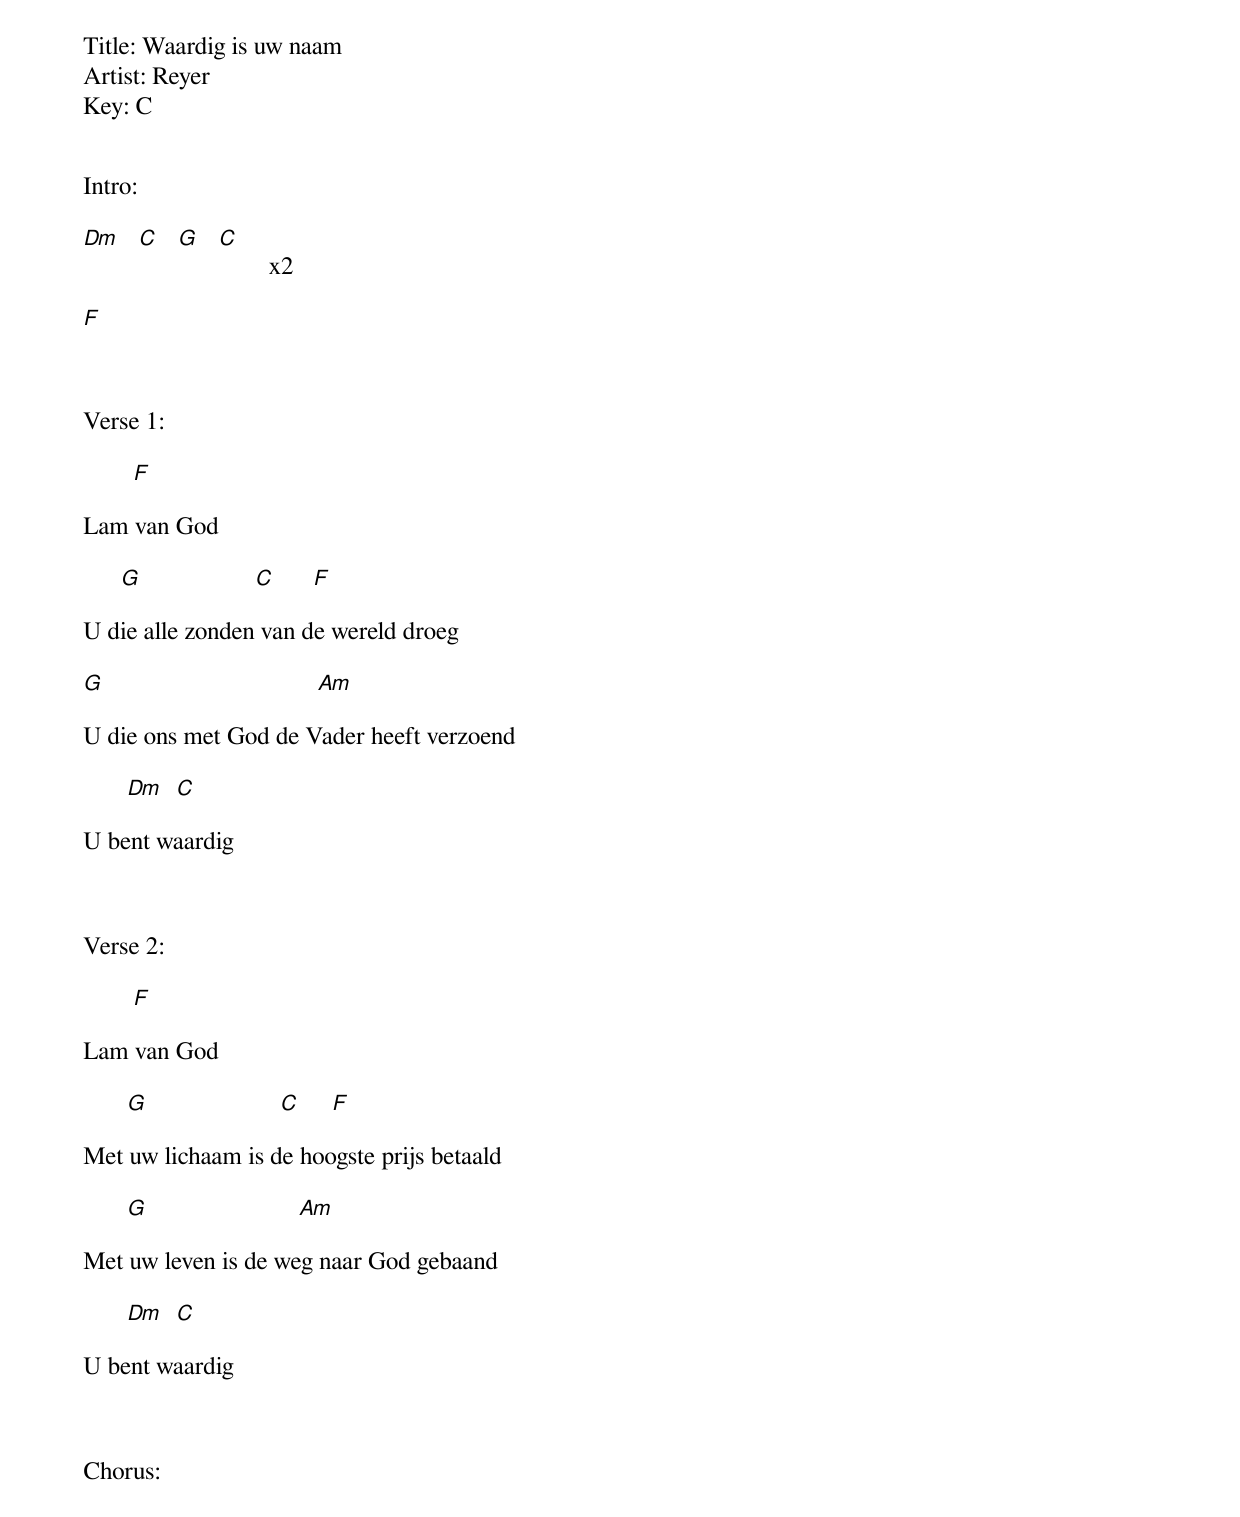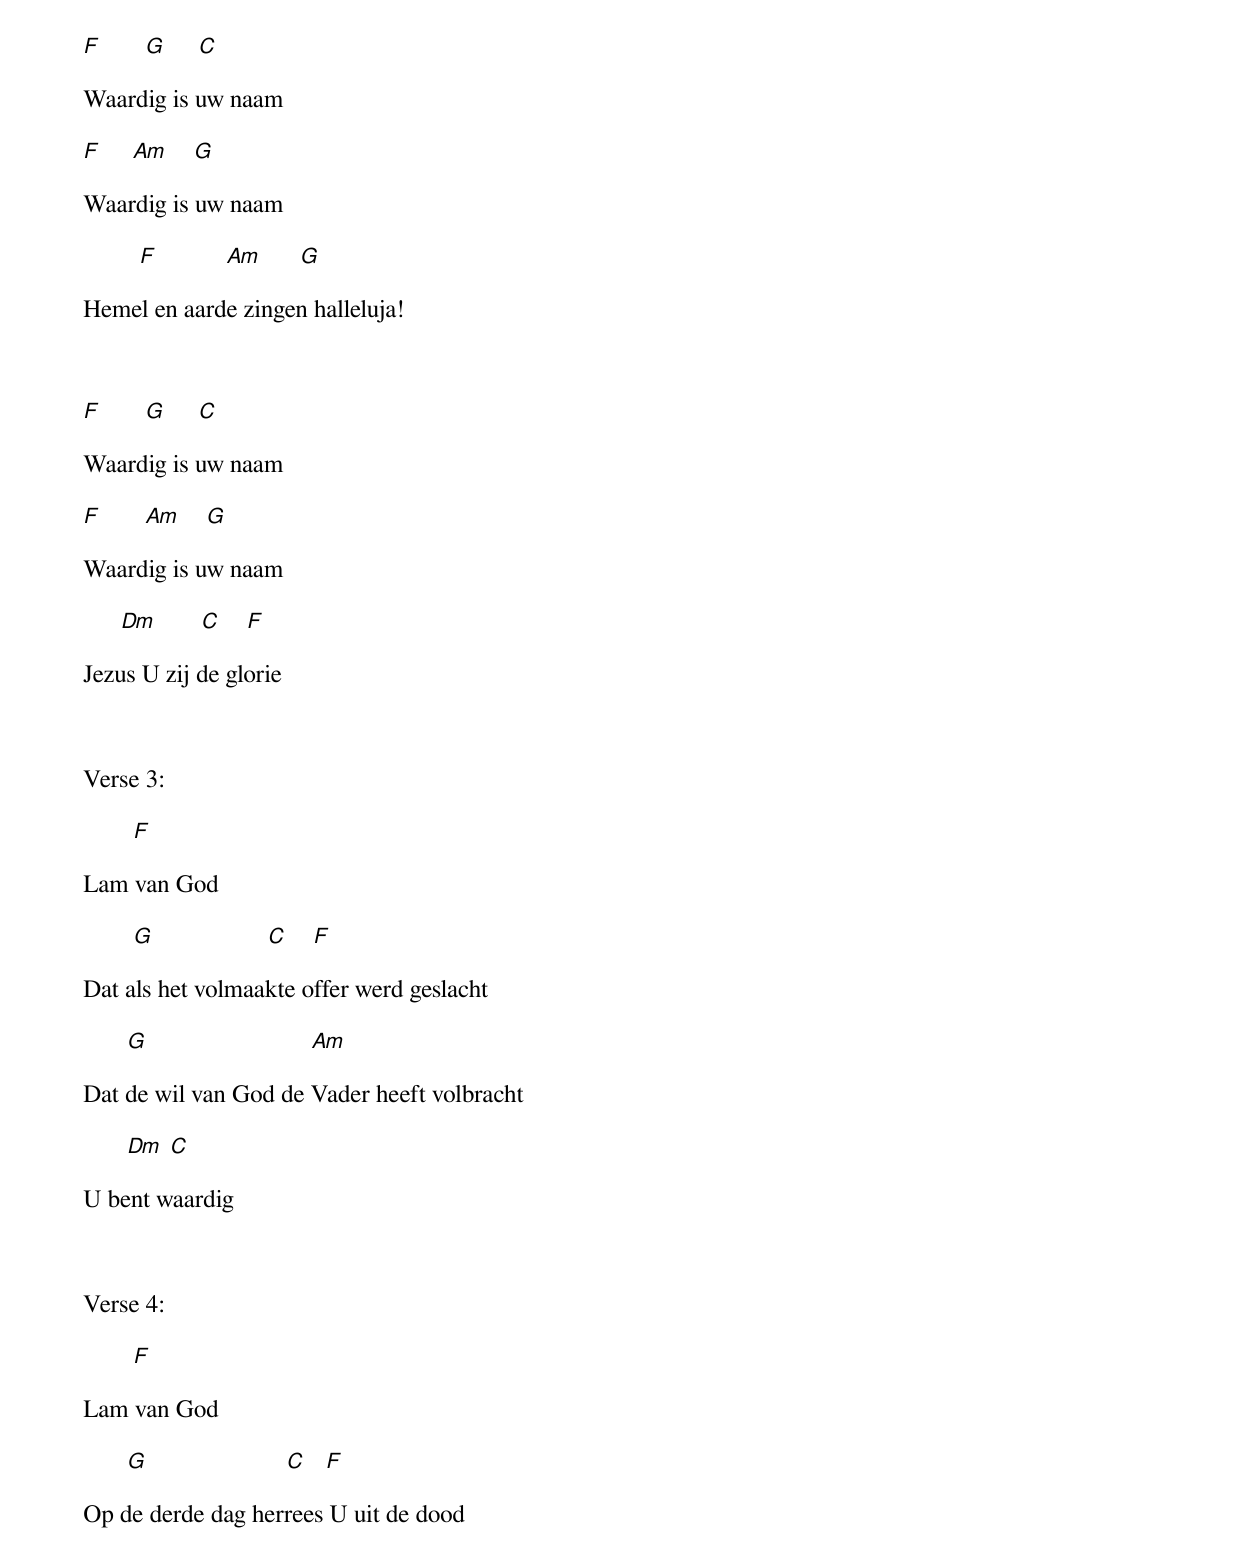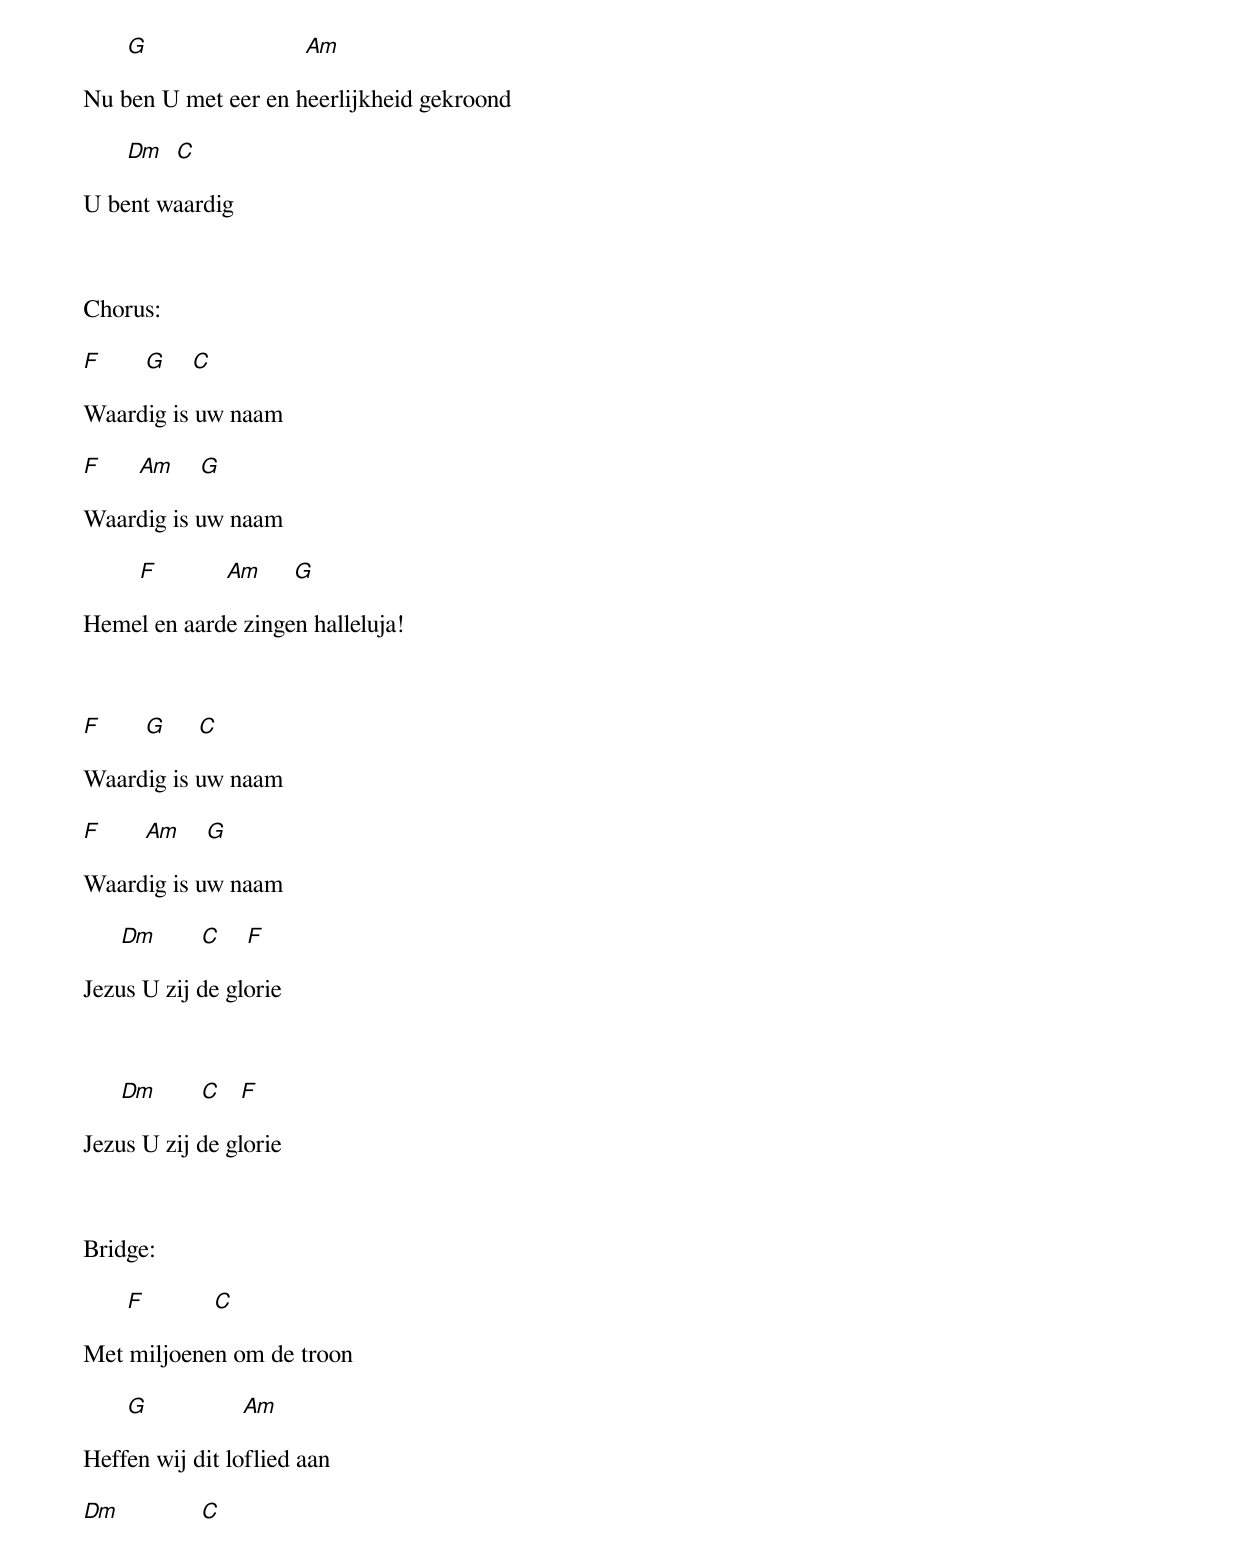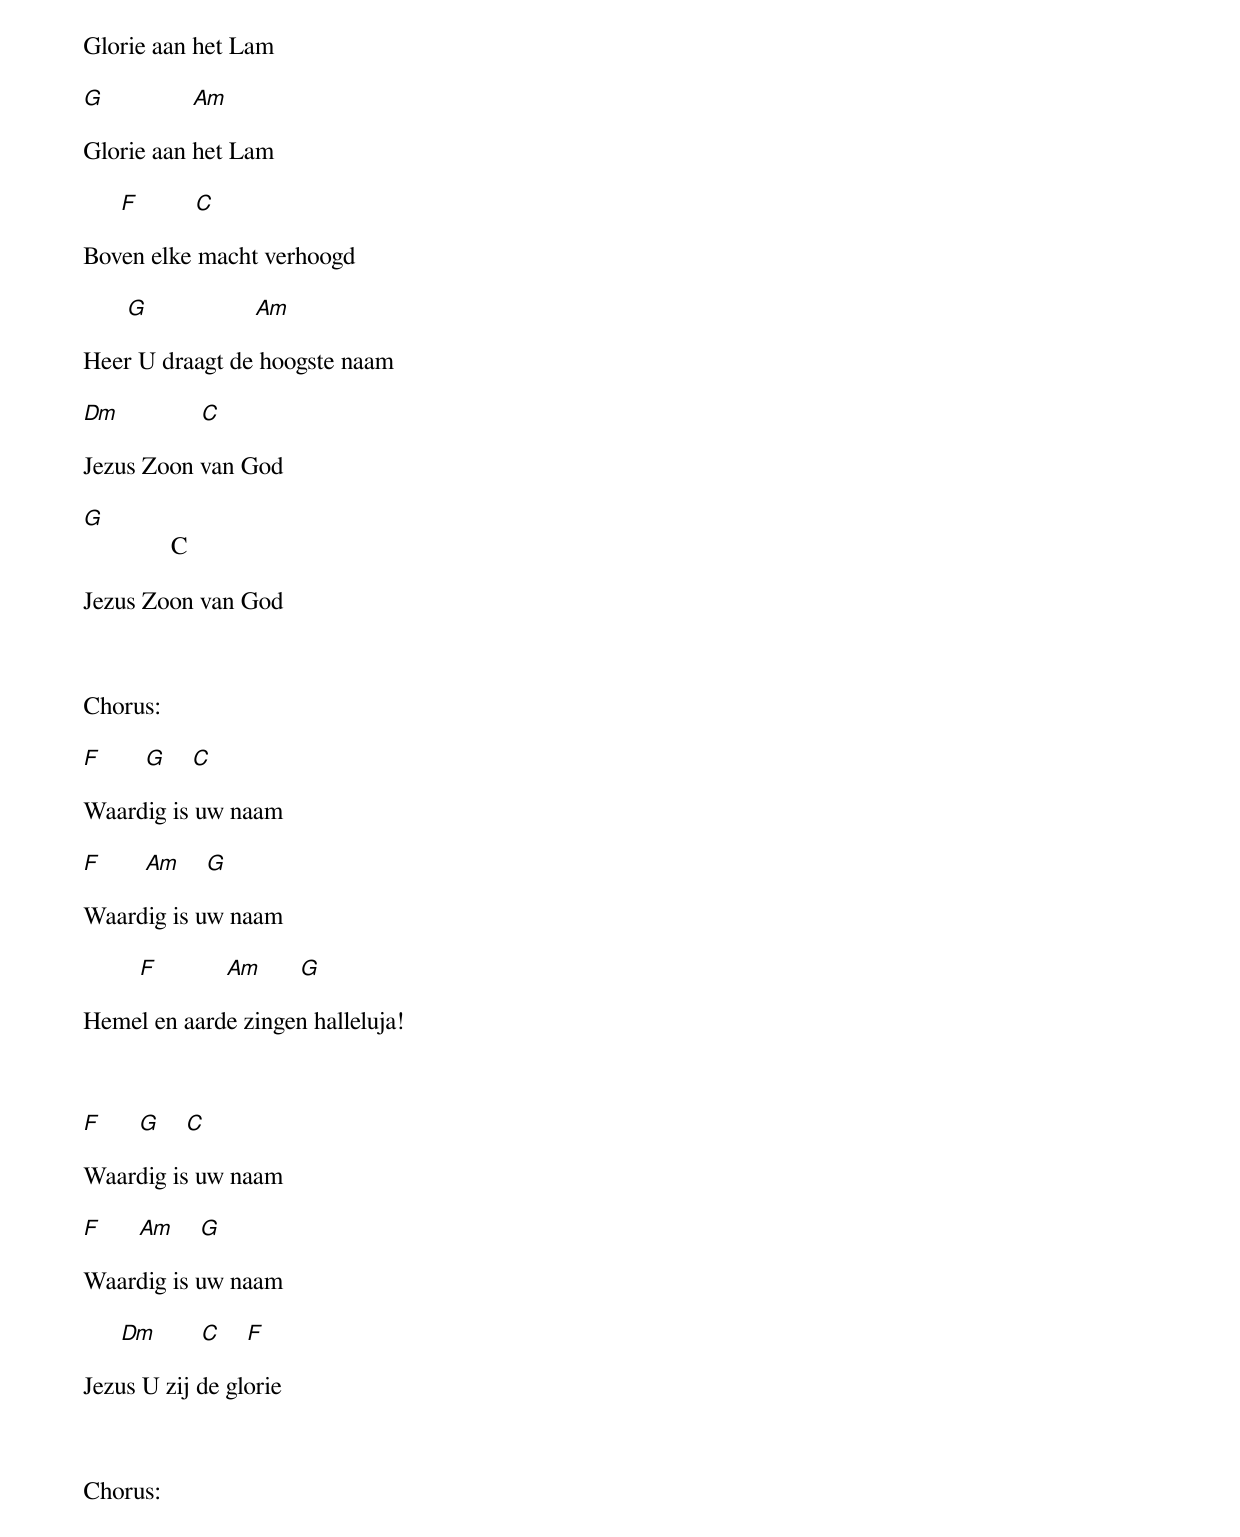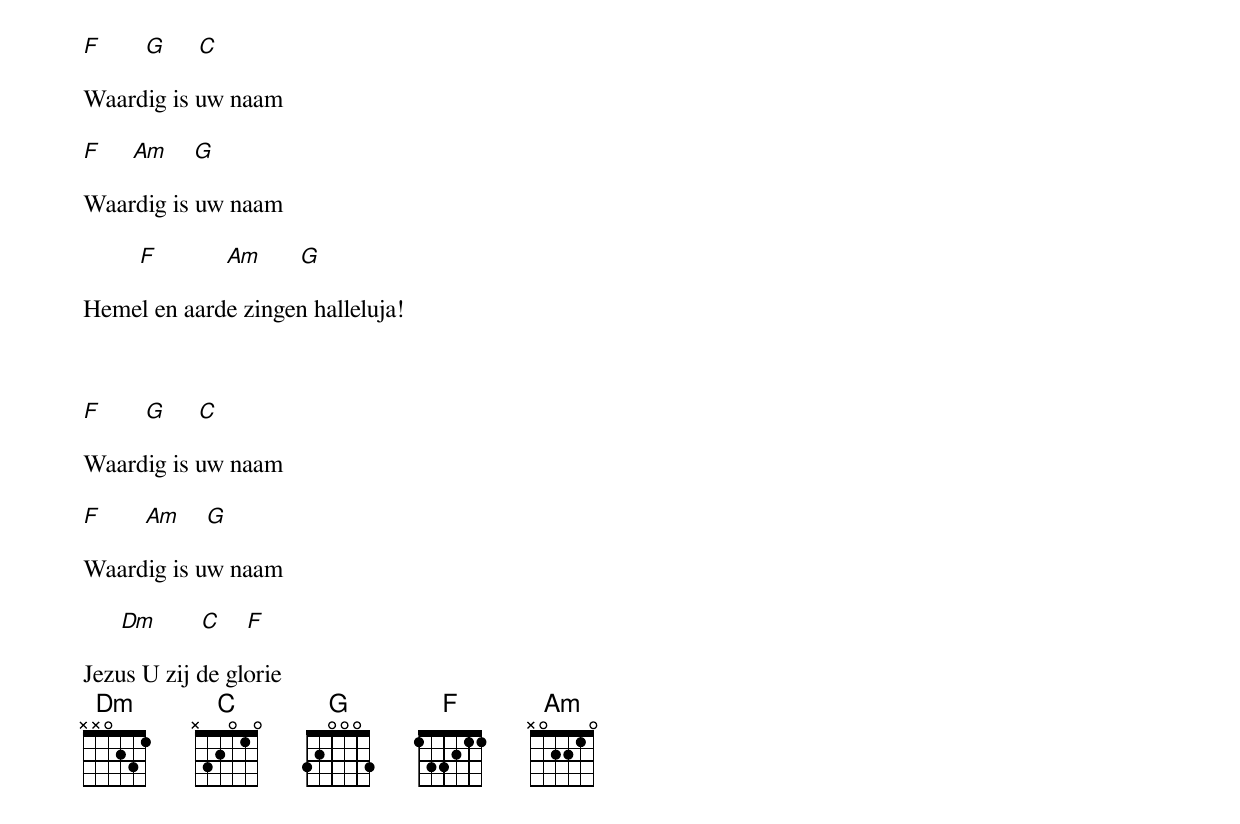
Title: Waardig is uw naam
Artist: Reyer
Key: C


Intro:

[Dm]   [C]   [G]   [C]        x2

[F]



Verse 1:

        [F]

Lam van God

      [G]                  [C]      [F]

U die alle zonden van de wereld droeg

[G]                                  [Am]

U die ons met God de Vader heeft verzoend

       [Dm]  [C]

U bent waardig



Verse 2:

        [F]

Lam van God

       [G]                     [C]     [F]

Met uw lichaam is de hoogste prijs betaald

       [G]                        [Am]

Met uw leven is de weg naar God gebaand

       [Dm]  [C]

U bent waardig



Chorus:

[F]       [G]     [C]

Waardig is uw naam

[F]     [Am]    [G]

Waardig is uw naam

         [F]           [Am]      [G]

Hemel en aarde zingen halleluja!



[F]       [G]     [C]

Waardig is uw naam

[F]       [Am]    [G]

Waardig is uw naam

      [Dm]       [C]    [F]

Jezus U zij de glorie



Verse 3:

        [F]

Lam van God

        [G]                  [C]    [F]

Dat als het volmaakte offer werd geslacht

       [G]                          [Am]

Dat de wil van God de Vader heeft volbracht

       [Dm] [C]

U bent waardig



Verse 4:

        [F]

Lam van God

       [G]                      [C]   [F]

Op de derde dag herrees U uit de dood

       [G]                         [Am]

Nu ben U met eer en heerlijkheid gekroond

       [Dm]  [C]

U bent waardig



Chorus:

[F]       [G]    [C]

Waardig is uw naam

[F]      [Am]    [G]

Waardig is uw naam

         [F]           [Am]     [G]

Hemel en aarde zingen halleluja!



[F]       [G]     [C]

Waardig is uw naam

[F]       [Am]    [G]

Waardig is uw naam

      [Dm]       [C]    [F]

Jezus U zij de glorie



      [Dm]       [C]   [F]

Jezus U zij de glorie



Bridge:

       [F]           [C]

Met miljoenen om de troon

       [G]               [Am]

Heffen wij dit loflied aan

[Dm]             [C]

Glorie aan het Lam

[G]              [Am]

Glorie aan het Lam

      [F]         [C]

Boven elke macht verhoogd

       [G]                 [Am]

Heer U draagt de hoogste naam

[Dm]             [C]

Jezus Zoon van God

[G]              C

Jezus Zoon van God



Chorus:

[F]       [G]    [C]

Waardig is uw naam

[F]       [Am]    [G]

Waardig is uw naam

         [F]           [Am]      [G]

Hemel en aarde zingen halleluja!



[F]      [G]    [C]

Waardig is uw naam

[F]      [Am]    [G]

Waardig is uw naam

      [Dm]       [C]    [F]

Jezus U zij de glorie



Chorus:

[F]       [G]     [C]

Waardig is uw naam

[F]     [Am]    [G]

Waardig is uw naam

         [F]           [Am]      [G]

Hemel en aarde zingen halleluja!



[F]       [G]     [C]

Waardig is uw naam

[F]       [Am]    [G]

Waardig is uw naam

      [Dm]       [C]    [F]

Jezus U zij de glorie
